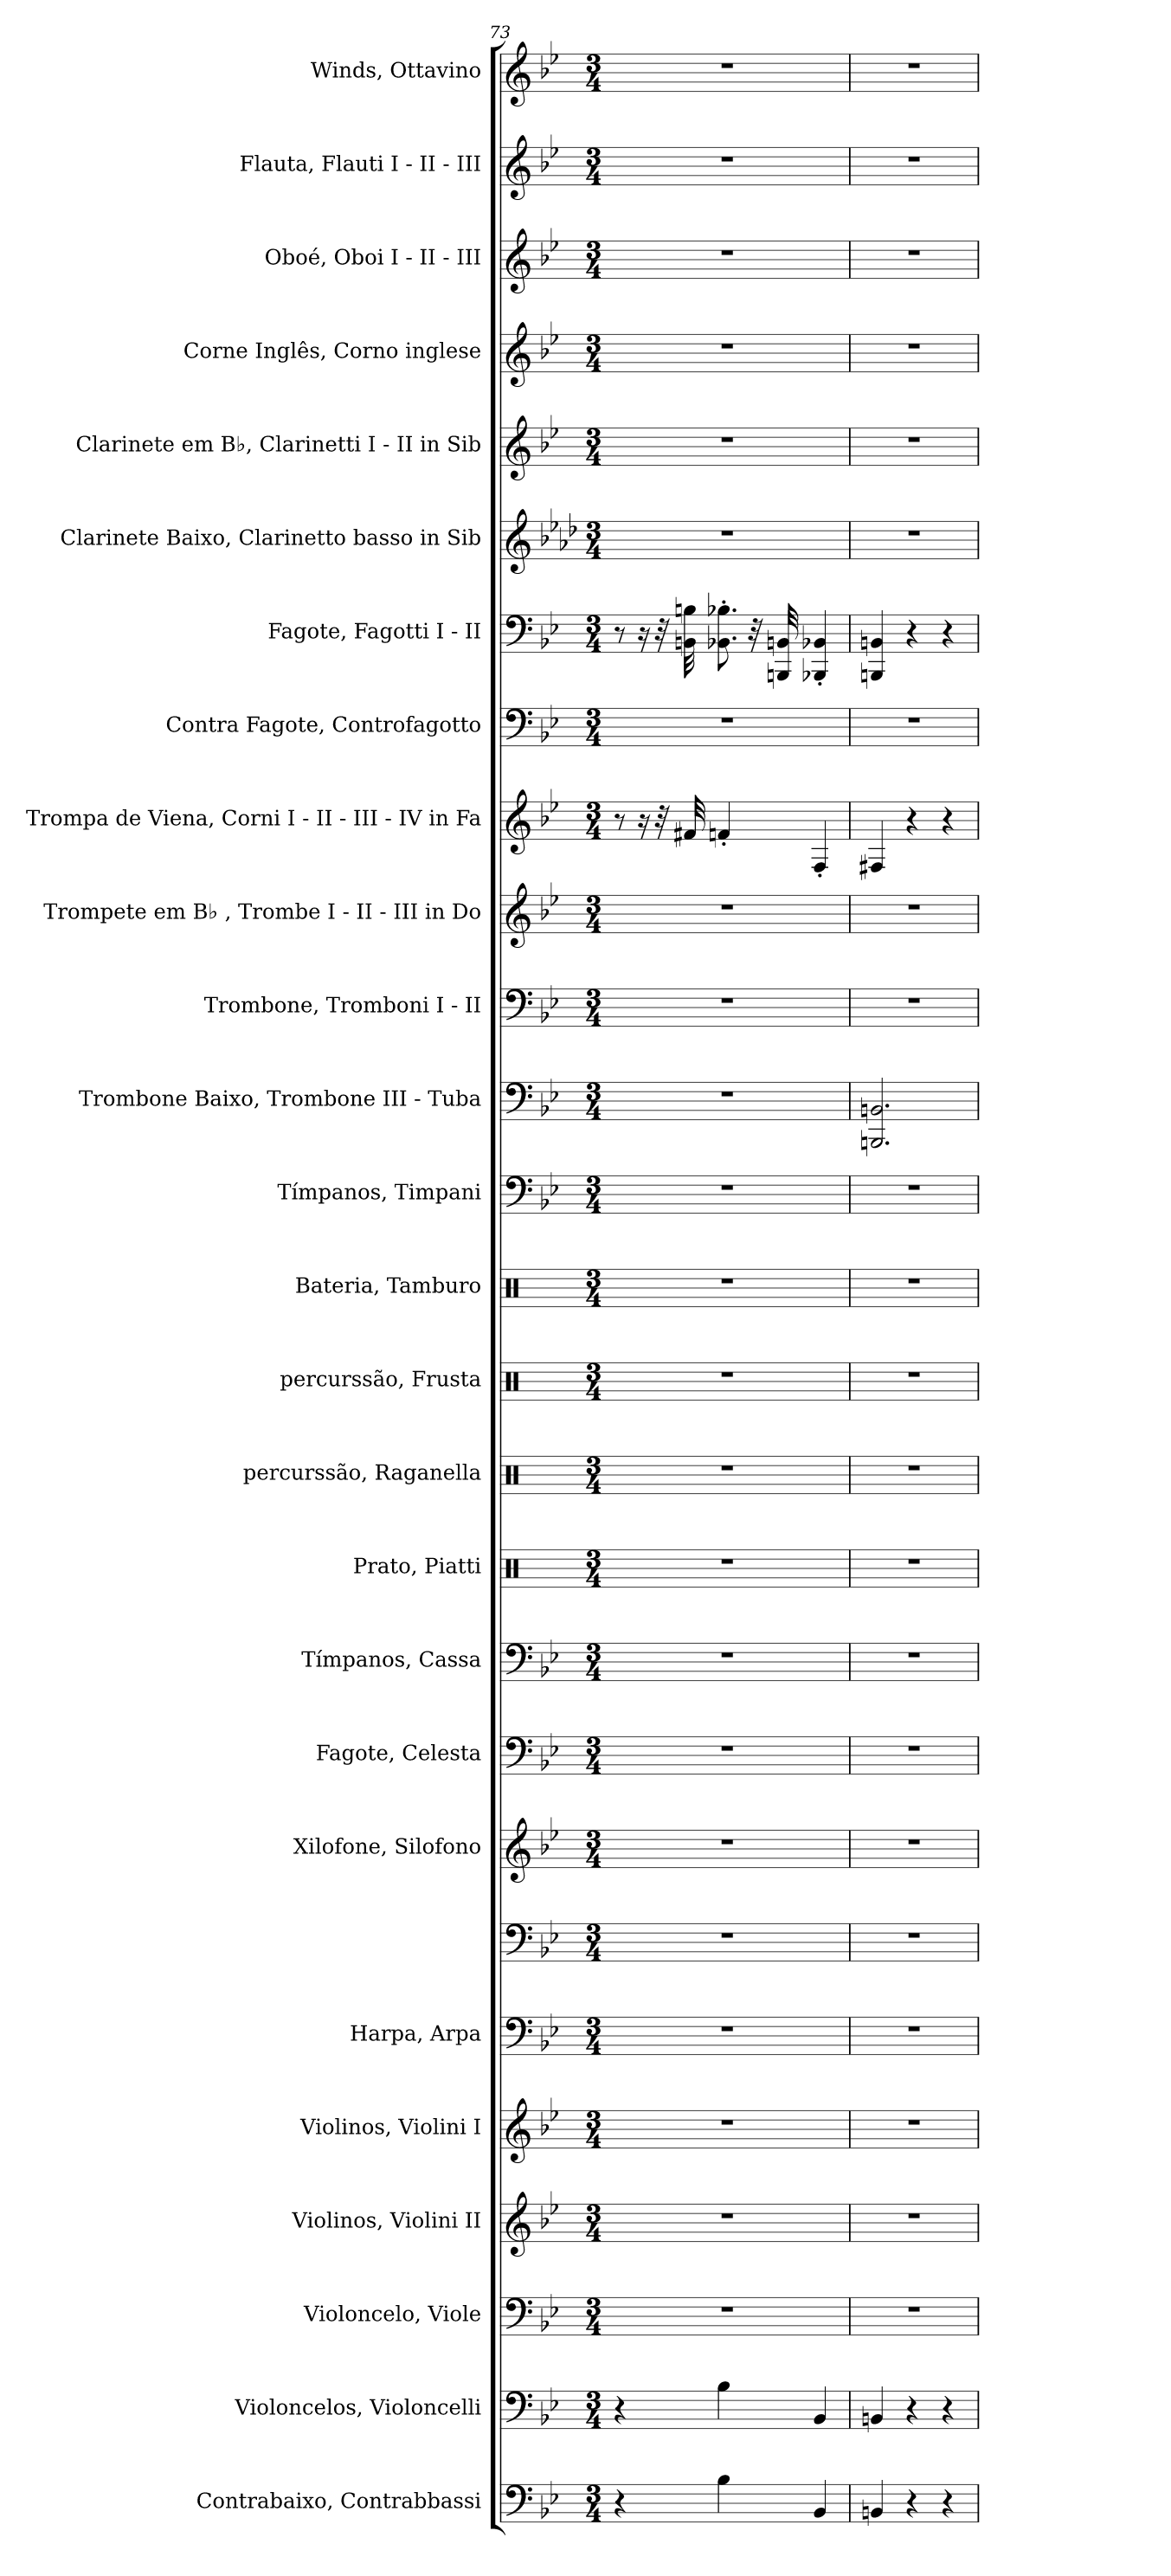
**kern	**kern	**kern	**kern	**kern	**kern	**kern	**kern	**kern	**kern	**kern	**kern	**kern	**kern	**kern	**kern	**kern	**kern	**kern	**kern	**kern	**kern	**kern	**kern	**kern	**kern	**kern
*part26	*part25	*part24	*part23	*part22	*part21	*part21	*part20	*part19	*part18	*part17	*part16	*part15	*part14	*part13	*part12	*part11	*part10	*part9	*part8	*part7	*part6	*part5	*part4	*part3	*part2	*part1
*staff27	*staff26	*staff25	*staff24	*staff23	*staff22	*staff21	*staff20	*staff19	*staff18	*staff17	*staff16	*staff15	*staff14	*staff13	*staff12	*staff11	*staff10	*staff9	*staff8	*staff7	*staff6	*staff5	*staff4	*staff3	*staff2	*staff1
*I"Contrabaixo, Contrabbassi	*I"Violoncelos, Violoncelli	*I"Violoncelo, Viole	*I"Violinos, Violini II	*I"Violinos, Violini I	*I"Harpa, Arpa	*	*I"Xilofone, Silofono	*I"Fagote, Celesta	*I"Tímpanos, Cassa	*I"Prato, Piatti	*I"percurssão, Raganella	*I"percurssão, Frusta	*I"Bateria, Tamburo	*I"Tímpanos, Timpani	*I"Trombone Baixo, Trombone III - Tuba	*I"Trombone, Tromboni I - II	*I"Trompete em B♭ , Trombe I - II - III in Do	*I"Trompa de Viena, Corni I - II - III - IV in Fa	*I"Contra Fagote, Controfagotto	*I"Fagote, Fagotti I - II	*I"Clarinete Baixo, Clarinetto basso in Sib	*I"Clarinete em B♭, Clarinetti I - II in Sib	*I"Corne Inglês, Corno inglese	*I"Oboé, Oboi I - II - III	*I"Flauta, Flauti I - II - III	*I"Winds, Ottavino
*I'Cb.	*I'Vcs.	*I'Vc.	*I'Vno.	*I'Vno.	*I'Hpa.	*	*I'Xil.	*I'Fg.	*	*I'Prt.	*I'Perc.	*I'Perc.	*	*I'Timp.	*I'Tbn. B.	*I'Tbn.	*I'Tp. B♭	*	*I'Ct. Fg.	*I'Fg.	*I'Cl. B.	*I'Cl. B♭	*I'C. I.	*I'Ob.	*I'Fl.	*I'Wi.
*clefF4	*clefF4	*clefF4	*clefG2	*clefG2	*clefF4	*clefF4	*clefG2	*clefF4	*clefF4	*clefX	*clefX	*clefX	*clefX	*clefF4	*clefF4	*clefF4	*clefG2	*clefG2	*clefF4	*clefF4	*clefG2	*clefG2	*clefG2	*clefG2	*clefG2	*clefG2
*ITrd7c12	*	*	*	*	*	*	*ITrd-7c-12	*	*	*	*	*	*	*	*	*	*ITrd1c2	*ITrd4c7	*ITrd7c12	*	*ITrd8c14	*ITrd1c2	*ITrd4c7	*	*	*
*k[b-e-]	*k[b-e-]	*k[b-e-]	*k[b-e-]	*k[b-e-]	*k[b-e-]	*k[b-e-]	*k[b-e-]	*k[b-e-]	*k[b-e-]	*k[]	*k[]	*k[]	*k[]	*k[b-e-]	*k[b-e-]	*k[b-e-]	*k[b-e-a-d-]	*k[b-e-a-]	*k[b-e-]	*k[b-e-]	*k[b-e-a-d-]	*k[b-e-a-d-]	*k[b-e-a-]	*k[b-e-]	*k[b-e-]	*k[b-e-]
*M3/4	*M3/4	*M3/4	*M3/4	*M3/4	*M3/4	*M3/4	*M3/4	*M3/4	*M3/4	*M3/4	*M3/4	*M3/4	*M3/4	*M3/4	*M3/4	*M3/4	*M3/4	*M3/4	*M3/4	*M3/4	*M3/4	*M3/4	*M3/4	*M3/4	*M3/4	*M3/4
*MM185	*MM185	*MM185	*MM185	*MM185	*MM185	*MM185	*MM185	*MM185	*MM185	*MM185	*MM185	*MM185	*MM185	*MM185	*MM185	*MM185	*MM185	*MM185	*MM185	*MM185	*MM185	*MM185	*MM185	*MM185	*MM185	*MM185
=73	=73	=73	=73	=73	=73	=73	=73	=73	=73	=73	=73	=73	=73	=73	=73	=73	=73	=73	=73	=73	=73	=73	=73	=73	=73	=73
4r	4r	2.r	2.r	2.r	2.r	2.r	2.r	2.r	2.r	2.r	2.r	2.r	2.r	2.r	2.r	2.r	2.r	8r	2.r	8r	2.r	2.r	2.r	2.r	2.r	2.r
.	.	.	.	.	.	.	.	.	.	.	.	.	.	.	.	.	.	16r	.	16r	.	.	.	.	.	.
.	.	.	.	.	.	.	.	.	.	.	.	.	.	.	.	.	.	32r	.	32r	.	.	.	.	.	.
.	.	.	.	.	.	.	.	.	.	.	.	.	.	.	.	.	.	32Bn/	.	32BBn\ 32Bn\	.	.	.	.	.	.
4BB-\	4B-\	.	.	.	.	.	.	.	.	.	.	.	.	.	.	.	.	4B-X'/	.	8.BB-X\' 8.B-X\'	.	.	.	.	.	.
.	.	.	.	.	.	.	.	.	.	.	.	.	.	.	.	.	.	.	.	32r	.	.	.	.	.	.
.	.	.	.	.	.	.	.	.	.	.	.	.	.	.	.	.	.	.	.	32BBBn/ 32BBn/	.	.	.	.	.	.
4BBB-/	4BB-/	.	.	.	.	.	.	.	.	.	.	.	.	.	.	.	.	4BB-'/	.	4BBB-X/' 4BB-X/'	.	.	.	.	.	.
=74	=74	=74	=74	=74	=74	=74	=74	=74	=74	=74	=74	=74	=74	=74	=74	=74	=74	=74	=74	=74	=74	=74	=74	=74	=74	=74
*	*	*	*	*	*	*	*	*	*	*	*	*	*	*	*	*	*	*	*	*	*	*	*	*	*	*MM85
4BBBn/	4BBn/	2.r	2.r	2.r	2.r	2.r	2.r	2.r	2.r	2.r	2.r	2.r	2.r	2.r	2.BBBn/ 2.BBn/	2.r	2.r	4BBn/	2.r	4BBBn/ 4BBn/	2.r	2.r	2.r	2.r	2.r	2.r
4r	4r	.	.	.	.	.	.	.	.	.	.	.	.	.	.	.	.	4r	.	4r	.	.	.	.	.	.
4r	4r	.	.	.	.	.	.	.	.	.	.	.	.	.	.	.	.	4r	.	4r	.	.	.	.	.	.
=	=	=	=	=	=	=	=	=	=	=	=	=	=	=	=	=	=	=	=	=	=	=	=	=	=	=
*-	*-	*-	*-	*-	*-	*-	*-	*-	*-	*-	*-	*-	*-	*-	*-	*-	*-	*-	*-	*-	*-	*-	*-	*-	*-	*-
